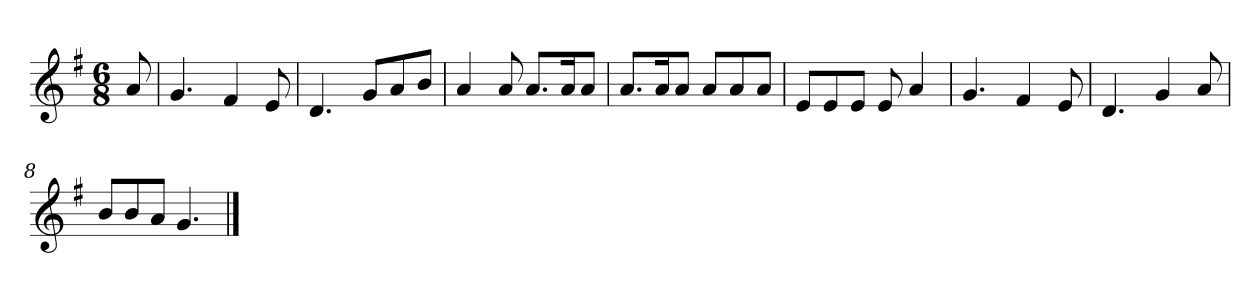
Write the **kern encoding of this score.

**kern
*part1
*staff1
*k[f#]
*M6/8
*MM120
=
8a
=1
4.g
4f#
8e
=2
4.d
8gL
8a
8bJ
=3
4a
8a
8.aL
16aK
8aJ
=4
8.aL
16aK
8aJ
8aL
8a
8aJ
=5
8eL
8e
8eJ
8e
4a
=6
4.g
4f#
8e
=7
4.d
4g
8a
=8
8bL
8b
8aJ
4.g
==
*-
